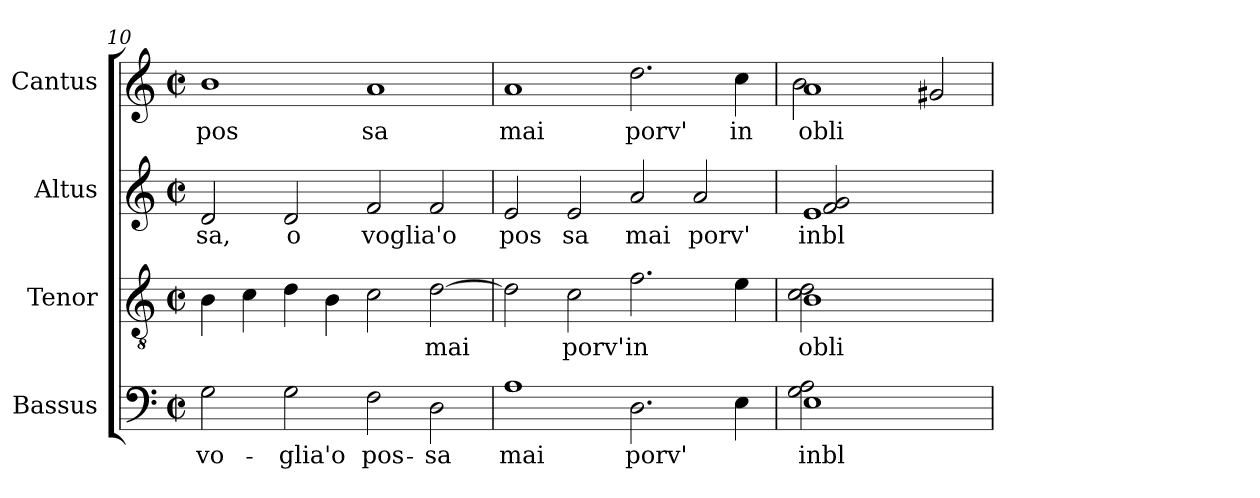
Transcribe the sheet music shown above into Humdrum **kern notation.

**kern	**text	**kern	**text	**kern	**text	**kern	**text
*part4	*part4	*part3	*part3	*part2	*part2	*part1	*part1
*staff4	*staff4	*staff3	*staff3	*staff2	*staff2	*staff1	*staff1
*I"Bassus	*	*I"Tenor	*	*I"Altus	*	*I"Cantus	*
*clefF4	*	*clefGv2	*	*clefG2	*	*clefG2	*
*k[]	*	*k[]	*	*k[]	*	*k[]	*
*C:	*	*C:	*	*C:	*	*C:	*
*M2/2	*	*M2/2	*	*M2/2	*	*M2/2	*
*met(c|)	*	*met(c|)	*	*met(c|)	*	*met(c|)	*
=10	=10	=10	=10	=10	=10	=10	=10
!	!LO:LY:b:cj	!	!LO:LY:b:cj	!	!LO:LY:b:cj	!	!LO:LY:b:cj
2G\	vo-	4B\	.	2d/	sa,	1b	pos
!	!	!	!LO:LY:b:cj	!	!	!	!
.	.	4c\	.	.	.	.	.
!	!LO:LY:b:cj	!	!LO:LY:b:cj	!	!LO:LY:b:cj	!	!
2G\	-glia'o	4d\	.	2d/	o	.	.
!	!	!	!LO:LY:b:cj	!	!	!	!
.	.	4B\	.	.	.	.	.
!	!LO:LY:b:cj	!	!LO:LY:b:cj	!	!LO:LY:b:cj	!	!LO:LY:b:cj
2F\	pos-	2c\	.	2f/	voglia'o	1a	sa
!	!LO:LY:b:cj	!	!LO:LY:b:cj	!	!LO:LY:b:cj	!	!
2D\	-sa	[>2d\	mai	2f/	.	.	.
=11	=11	=11	=11	=11	=11	=11	=11
!	!LO:LY:b:cj	!	!LO:LY:b:cj	!	!LO:LY:b:cj	!	!LO:LY:b:cj
1A	mai	2d\]	.	2e/	pos	1a	mai
!	!	!	!LO:LY:b:cj	!	!LO:LY:b:cj	!	!
.	.	2c\	porv'	2e/	sa	.	.
!	!LO:LY:b:cj	!	!LO:LY:b:cj	!	!LO:LY:b:cj	!	!LO:LY:b:cj
2.D\	porv'	2.f\	in	2a/	mai	2.dd\	porv'
!	!	!	!	!	!LO:LY:b:cj	!	!
.	.	.	.	2a/	porv'	.	.
!	!LO:LY:b:cj	!	!LO:LY:b:cj	!	!	!	!LO:LY:b:cj
4E\	.	4e\	.	.	.	4cc\	in
!!LO:PB:g=z
=12	=12	=12	=12	=12	=12	=12	=12
*^	*	*	*	*	*	*	*
!	!	!LO:LY:b:cj	!	!LO:LY:b:cj	!	!LO:LY:b:cj	!	!LO:LY:b:cj
*	*	*	*^	*	*^	*	*^	*
1E	2A\ 2G\	inbl	1B	2d\ 2c\	obli	1e	2g/ 2f/	inbl	1a	2b\	obli
.	2ryy	.	.	2ryy	.	.	2ryy	.	.	1ryy	.
!	!	!	!	!	!	!	!	!	!	!	!LO:LY:b:cj
2ryy	2ryy	.	2ryy	2ryy	.	2ryy	2ryy	.	2g#/	.	.
*v	*v	*	*	*	*	*v	*v	*	*v	*v	*
*	*	*v	*v	*	*	*	*	*
=	=	=	=	=	=	=	=
*-	*-	*-	*-	*-	*-	*-	*-
